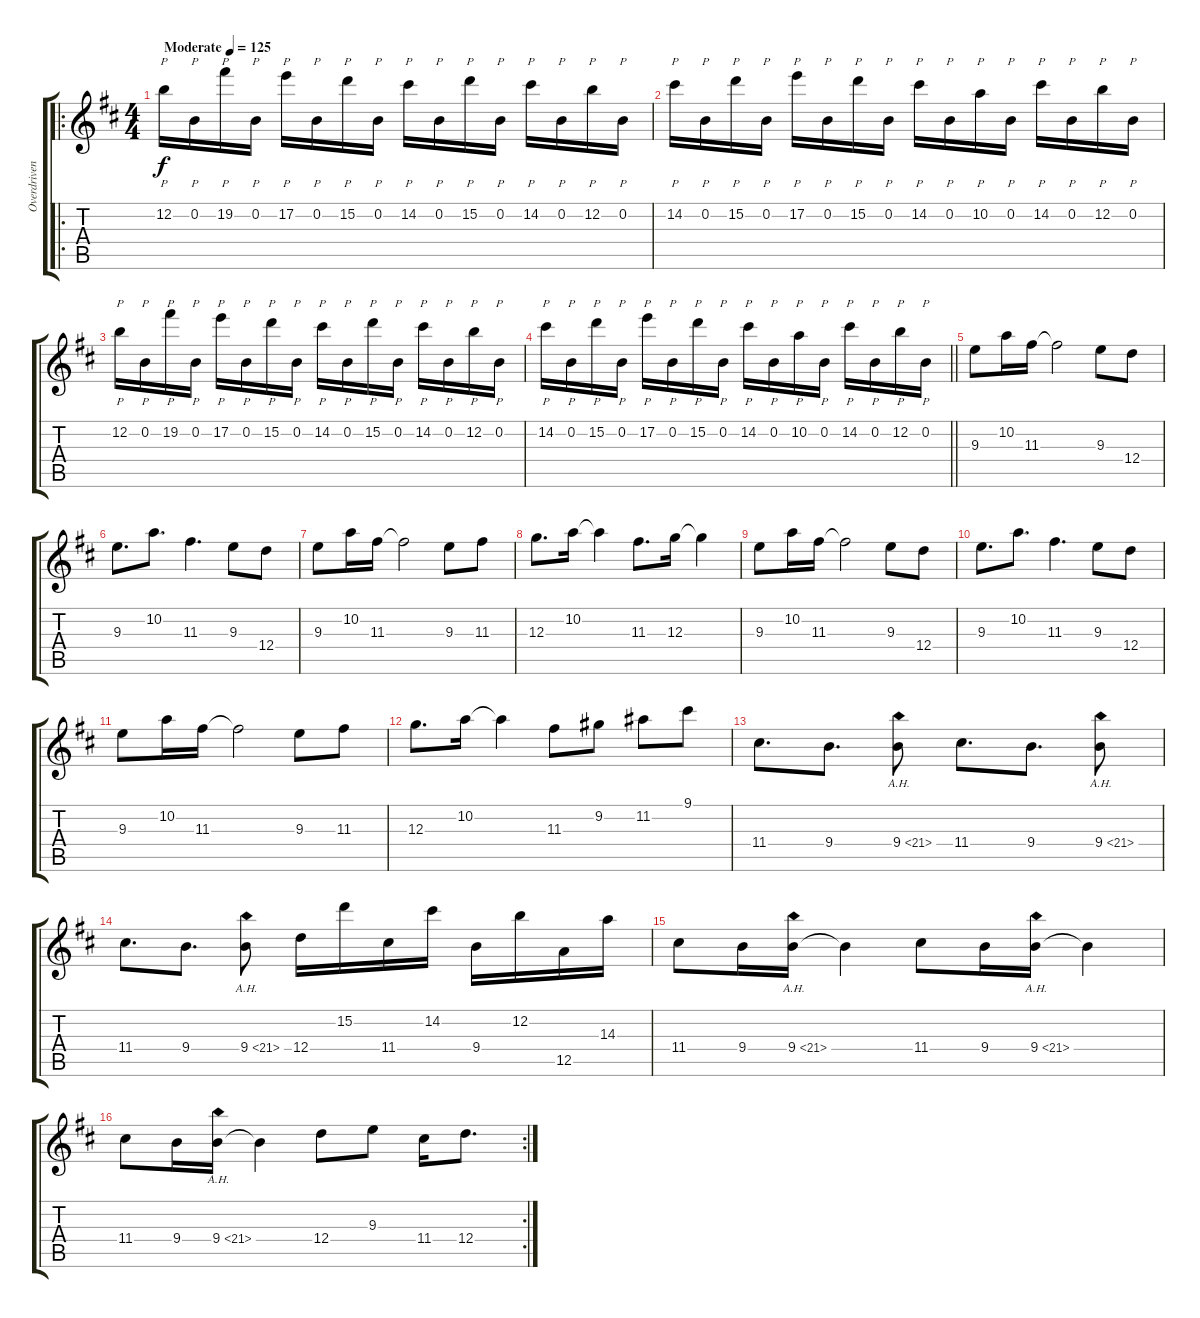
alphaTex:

\track ("Overdriven Guitar" "Overdriven") {instrument overdrivenguitar}
\staff {score tabs}
\tuning (E4 B3 G3 D3 A2 E2) {hide}
\ro
\ts (4 4)
\tempo (125 "Moderate")
\clef g2
\ks d
12.2.16{p dy f instrument overdrivenguitar} 0.2.16{p} 19.2.16{p} 0.2.16{p} 17.2.16{p} 0.2.16{p} 15.2.16{p} 0.2.16{p} 14.2.16{p} 0.2.16{p} 15.2.16{p} 0.2.16{p} 14.2.16{p} 0.2.16{p} 12.2.16{p} 0.2.16{p} |
14.2.16{p} 0.2.16{p} 15.2.16{p} 0.2.16{p} 17.2.16{p} 0.2.16{p} 15.2.16{p} 0.2.16{p} 14.2.16{p} 0.2.16{p} 10.2.16{p} 0.2.16{p} 14.2.16{p} 0.2.16{p} 12.2.16{p} 0.2.16{p} |
12.2.16{p} 0.2.16{p} 19.2.16{p} 0.2.16{p} 17.2.16{p} 0.2.16{p} 15.2.16{p} 0.2.16{p} 14.2.16{p} 0.2.16{p} 15.2.16{p} 0.2.16{p} 14.2.16{p} 0.2.16{p} 12.2.16{p} 0.2.16{p} |
\barLineRight lightlight
14.2.16{p} 0.2.16{p} 15.2.16{p} 0.2.16{p} 17.2.16{p} 0.2.16{p} 15.2.16{p} 0.2.16{p} 14.2.16{p} 0.2.16{p} 10.2.16{p} 0.2.16{p} 14.2.16{p} 0.2.16{p} 12.2.16{p} 0.2.16{p} |
9.3.8 10.2.16 11.3.16 11.3{t}.2 9.3.8 12.4.8 |
9.3.8{d} 10.2.8{d} 11.3.4{d} 9.3.8 12.4.8 |
9.3.8 10.2.16 11.3.16 11.3{t}.2 9.3.8 11.3.8 |
12.3.8{d} 10.2.16 10.2{t}.4 11.3.8{d} 12.3.16 12.3{t}.4 |
9.3.8 10.2.16 11.3.16 11.3{t}.2 9.3.8 12.4.8 |
9.3.8{d} 10.2.8{d} 11.3.4{d} 9.3.8 12.4.8 |
9.3.8 10.2.16 11.3.16 11.3{t}.2 9.3.8 11.3.8 |
12.3.8{d} 10.2.16 10.2{t}.4 11.3.8 9.2.8 11.2.8 9.1.8 |
11.4.8{d} 9.4.8{d} 9.4{ah 12}.8 11.4.8{d} 9.4.8{d} 9.4{ah 12}.8 |
11.4.8{d} 9.4.8{d} 9.4{ah 12}.8 12.4.16 15.2.16 11.4.16 14.2.16 9.4.16 12.2.16 12.5.16 14.3.16 |
11.4.8 9.4.16 9.4{ah 12}.16 9.4{t}.4 11.4.8 9.4.16 9.4{ah 12}.16 9.4{t}.4 |
\rc 2
11.4.8 9.4.16 9.4{ah 12}.16 9.4{t}.4 12.4.8 9.3.8 11.4.16 12.4.8{d}
